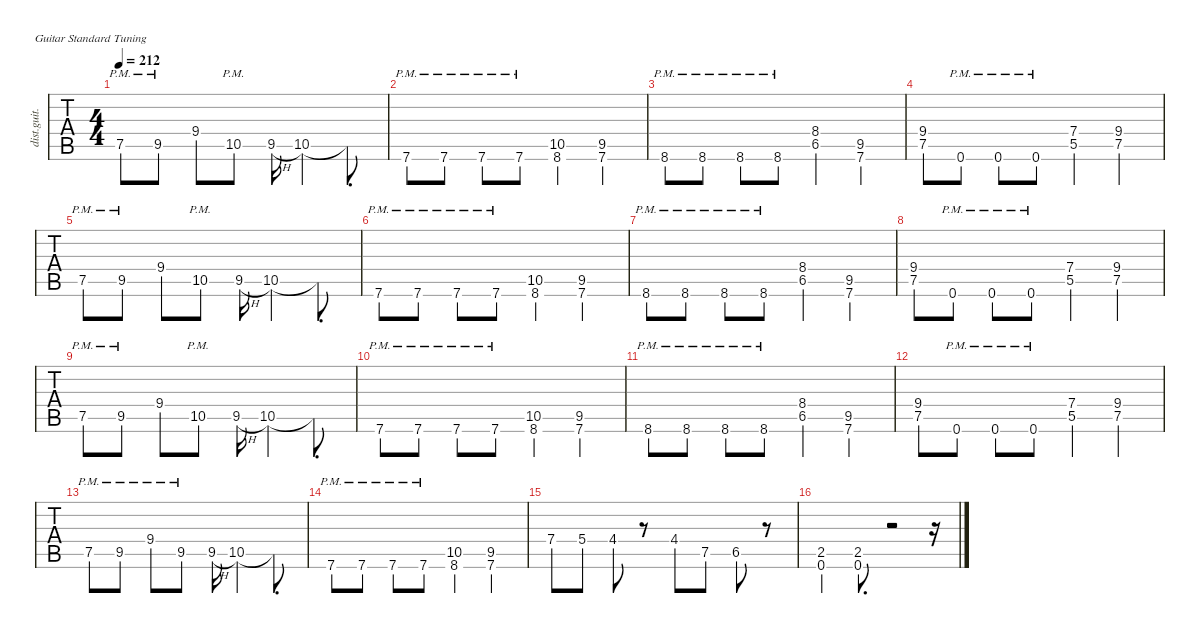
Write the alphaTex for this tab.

\defaultSystemsLayout 4
\hideDynamics
\bracketExtendMode nobrackets
\track ("Rhythm Guitar (Kirk)" "dist.guit.") {defaultSystemsLayout 4 multiBarRest instrument distortionguitar}
\staff {tabs}
\tuning (E4 B3 G3 D3 A2 E2)
\ts (4 4)
\tempo 212
\clef g2
\scale
0.244445
\ks c
7.5{pm}.8{dy mf} 9.5{pm acc #}.8 9.4.8 10.5{pm}.8 9.5{h acc #}.16 10.5.4 10.5{t}.8{d} |
\scale
0.244445 7.6{pm}.8 7.6{pm}.8 7.6{pm}.8 7.6{pm}.8 (8.6 10.5).4 (7.6 9.5{acc #}).4 |
\scale
0.244445 8.6{pm}.8 8.6{pm}.8 8.6{pm}.8 8.6{pm}.8 (6.5{acc #} 8.4{acc #}).4 (7.6 9.5{acc #}).4 |
\scale
0.266665 (7.5 9.4).8 0.6{pm}.8 0.6{pm}.8 0.6{pm}.8 (5.5 7.4).4 (7.5 9.4).4 |
\scale
0.244445 7.5{pm}.8 9.5{pm acc #}.8 9.4.8 10.5{pm}.8 9.5{h acc #}.16 10.5.4 10.5{t}.8{d} |
\scale
0.244445 7.6{pm}.8 7.6{pm}.8 7.6{pm}.8 7.6{pm}.8 (8.6 10.5).4 (7.6 9.5{acc #}).4 |
\scale
0.244445 8.6{pm}.8 8.6{pm}.8 8.6{pm}.8 8.6{pm}.8 (6.5{acc #} 8.4{acc #}).4 (7.6 9.5{acc #}).4 |
\scale
0.266665 (7.5 9.4).8 0.6{pm}.8 0.6{pm}.8 0.6{pm}.8 (5.5 7.4).4 (7.5 9.4).4 |
\scale
0.244445 7.5{pm}.8 9.5{pm acc #}.8 9.4.8 10.5{pm}.8 9.5{h acc #}.16 10.5.4 10.5{t}.8{d} |
\scale
0.244445 7.6{pm}.8 7.6{pm}.8 7.6{pm}.8 7.6{pm}.8 (8.6 10.5).4 (7.6 9.5{acc #}).4 |
\scale
0.244445 8.6{pm}.8 8.6{pm}.8 8.6{pm}.8 8.6{pm}.8 (6.5{acc #} 8.4{acc #}).4 (7.6 9.5{acc #}).4 |
\scale
0.178431 (7.5 9.4).8 0.6{pm}.8 0.6{pm}.8 0.6{pm}.8 (5.5 7.4).4 (7.5 9.4).4 |
\scale
0.163563 7.5{pm}.8 9.5{pm acc #}.8 9.4{pm}.8 9.5{pm acc #}.8 9.5{h acc #}.16 10.5.4 10.5{t}.8{d} |
\scale
0.163563 7.6{pm}.8 7.6{pm}.8 7.6{pm}.8 7.6{pm}.8 (8.6 10.5).4 (7.6 9.5{acc #}).4 |
\scale
0.163563 7.4.8 5.4.8 4.4{acc #}.8 r.8 4.4{acc #}.8 7.5.8 6.5{acc #}.8 r.8 |
\scale
0.171395 (0.6{st} 2.5{st}).4 (0.6 2.5).8{d} r.2 r.16
